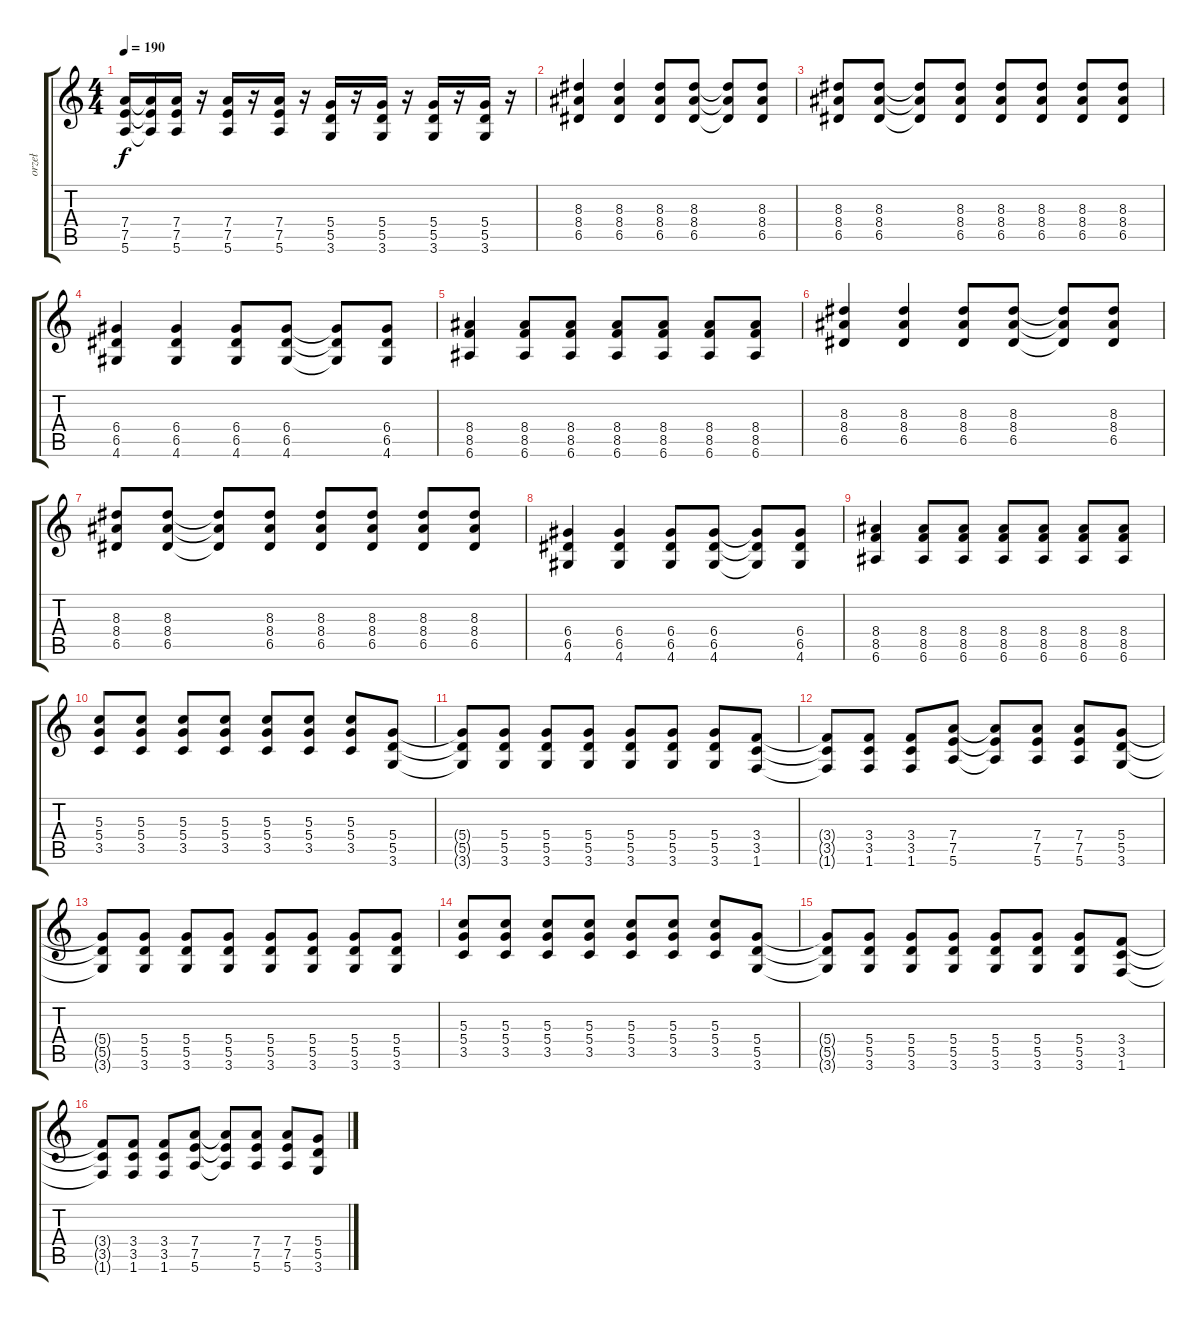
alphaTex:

\track ("orzeł" "orzeł") {instrument overdrivenguitar}
\staff {score tabs}
\tuning (E4 B3 G3 D3 A2 E2) {hide}
\ts (4 4)
\tempo 190
\clef g2
\ks c
(7.4 7.5 5.6).16{dy f} (7.4{t} 7.5{t} 5.6{t}).16 (7.4 7.5 5.6).16 r.16 (7.4 7.5 5.6).16 r.16 (7.4 7.5 5.6).16 r.16 (5.4 5.5 3.6).16 r.16 (5.4 5.5 3.6).16 r.16 (5.4 5.5 3.6).16 r.16 (5.4 5.5 3.6).16 r.16 |
(8.3 8.4 6.5).4 (8.3 8.4 6.5).4 (8.3 8.4 6.5).8 (8.3 8.4 6.5).8 (8.3{t} 8.4{t} 6.5{t}).8 (8.3 8.4 6.5).8 |
(8.3 8.4 6.5).8 (8.3 8.4 6.5).8 (8.3{t} 8.4{t} 6.5{t}).8 (8.3 8.4 6.5).8 (8.3 8.4 6.5).8 (8.3 8.4 6.5).8 (8.3 8.4 6.5).8 (8.3 8.4 6.5).8 |
(6.4 6.5 4.6).4 (6.4 6.5 4.6).4 (6.4 6.5 4.6).8 (6.4 6.5 4.6).8 (6.4{t} 6.5{t} 4.6{t}).8 (6.4 6.5 4.6).8 |
(8.4 8.5 6.6).4 (8.4 8.5 6.6).8 (8.4 8.5 6.6).8 (8.4 8.5 6.6).8 (8.4 8.5 6.6).8 (8.4 8.5 6.6).8 (8.4 8.5 6.6).8 |
(8.3 8.4 6.5).4 (8.3 8.4 6.5).4 (8.3 8.4 6.5).8 (8.3 8.4 6.5).8 (8.3{t} 8.4{t} 6.5{t}).8 (8.3 8.4 6.5).8 |
(8.3 8.4 6.5).8 (8.3 8.4 6.5).8 (8.3{t} 8.4{t} 6.5{t}).8 (8.3 8.4 6.5).8 (8.3 8.4 6.5).8 (8.3 8.4 6.5).8 (8.3 8.4 6.5).8 (8.3 8.4 6.5).8 |
(6.4 6.5 4.6).4 (6.4 6.5 4.6).4 (6.4 6.5 4.6).8 (6.4 6.5 4.6).8 (6.4{t} 6.5{t} 4.6{t}).8 (6.4 6.5 4.6).8 |
(8.4 8.5 6.6).4 (8.4 8.5 6.6).8 (8.4 8.5 6.6).8 (8.4 8.5 6.6).8 (8.4 8.5 6.6).8 (8.4 8.5 6.6).8 (8.4 8.5 6.6).8 |
(5.3 5.4 3.5).8 (5.3 5.4 3.5).8 (5.3 5.4 3.5).8 (5.3 5.4 3.5).8 (5.3 5.4 3.5).8 (5.3 5.4 3.5).8 (5.3 5.4 3.5).8 (5.4 5.5 3.6).8 |
(5.4{t} 5.5{t} 3.6{t}).8 (5.4 5.5 3.6).8 (5.4 5.5 3.6).8 (5.4 5.5 3.6).8 (5.4 5.5 3.6).8 (5.4 5.5 3.6).8 (5.4 5.5 3.6).8 (3.4 3.5 1.6).8 |
(3.4{t} 3.5{t} 1.6{t}).8 (3.4 3.5 1.6).8 (3.4 3.5 1.6).8 (7.4 7.5 5.6).8 (7.4{t} 7.5{t} 5.6{t}).8 (7.4 7.5 5.6).8 (7.4 7.5 5.6).8 (5.4 5.5 3.6).8 |
(5.4{t} 5.5{t} 3.6{t}).8 (5.4 5.5 3.6).8 (5.4 5.5 3.6).8 (5.4 5.5 3.6).8 (5.4 5.5 3.6).8 (5.4 5.5 3.6).8 (5.4 5.5 3.6).8 (5.4 5.5 3.6).8 |
(5.3 5.4 3.5).8 (5.3 5.4 3.5).8 (5.3 5.4 3.5).8 (5.3 5.4 3.5).8 (5.3 5.4 3.5).8 (5.3 5.4 3.5).8 (5.3 5.4 3.5).8 (5.4 5.5 3.6).8 |
(5.4{t} 5.5{t} 3.6{t}).8 (5.4 5.5 3.6).8 (5.4 5.5 3.6).8 (5.4 5.5 3.6).8 (5.4 5.5 3.6).8 (5.4 5.5 3.6).8 (5.4 5.5 3.6).8 (3.4 3.5 1.6).8 |
(3.4{t} 3.5{t} 1.6{t}).8 (3.4 3.5 1.6).8 (3.4 3.5 1.6).8 (7.4 7.5 5.6).8 (7.4{t} 7.5{t} 5.6{t}).8 (7.4 7.5 5.6).8 (7.4 7.5 5.6).8 (5.4 5.5 3.6).8
